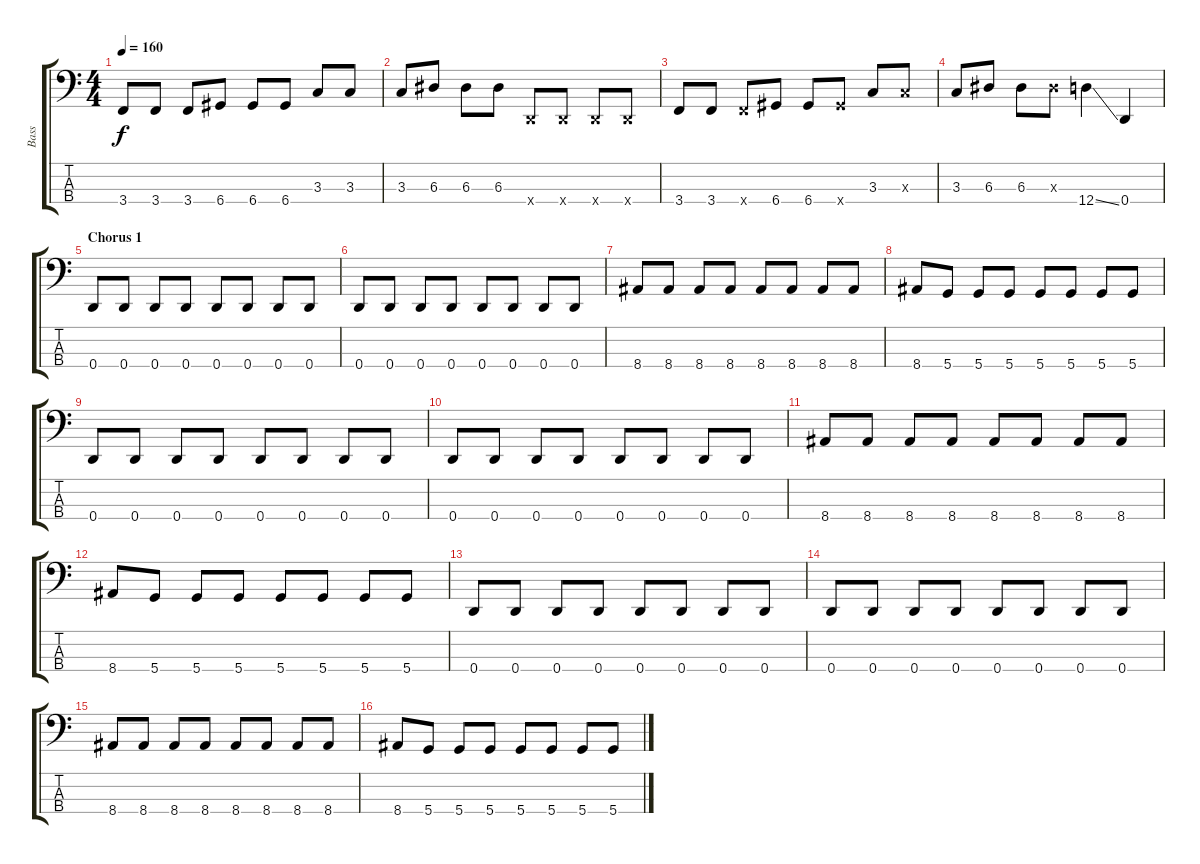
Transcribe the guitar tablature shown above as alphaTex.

\track ("Bass" "Bass") {instrument overdrivenguitar}
\staff {score tabs}
\tuning (G2 D2 A1 D1) {hide}
\ts (4 4)
\tempo 160
\clef f4
\ks c
3.4.8{dy f} 3.4.8 3.4.8 6.4.8 6.4.8 6.4.8 3.3.8 3.3.8 |
3.3.8 6.3.8 6.3.8 6.3.8 0.4{x}.8 0.4{x}.8 0.4{x}.8 0.4{x}.8 |
3.4.8 3.4.8 3.4{x}.8 6.4.8 6.4.8 6.4{x}.8 3.3.8 3.3{x}.8 |
3.3.8 6.3.8 6.3.8 6.3{x}.8 12.4{ss}.4 0.4.4 |
\section ("" "Chorus 1")
0.4.8 0.4.8 0.4.8 0.4.8 0.4.8 0.4.8 0.4.8 0.4.8 |
0.4.8 0.4.8 0.4.8 0.4.8 0.4.8 0.4.8 0.4.8 0.4.8 |
8.4.8 8.4.8 8.4.8 8.4.8 8.4.8 8.4.8 8.4.8 8.4.8 |
8.4.8 5.4.8 5.4.8 5.4.8 5.4.8 5.4.8 5.4.8 5.4.8 |
0.4.8 0.4.8 0.4.8 0.4.8 0.4.8 0.4.8 0.4.8 0.4.8 |
0.4.8 0.4.8 0.4.8 0.4.8 0.4.8 0.4.8 0.4.8 0.4.8 |
8.4.8 8.4.8 8.4.8 8.4.8 8.4.8 8.4.8 8.4.8 8.4.8 |
8.4.8 5.4.8 5.4.8 5.4.8 5.4.8 5.4.8 5.4.8 5.4.8 |
0.4.8 0.4.8 0.4.8 0.4.8 0.4.8 0.4.8 0.4.8 0.4.8 |
0.4.8 0.4.8 0.4.8 0.4.8 0.4.8 0.4.8 0.4.8 0.4.8 |
8.4.8 8.4.8 8.4.8 8.4.8 8.4.8 8.4.8 8.4.8 8.4.8 |
8.4.8 5.4.8 5.4.8 5.4.8 5.4.8 5.4.8 5.4.8 5.4.8
